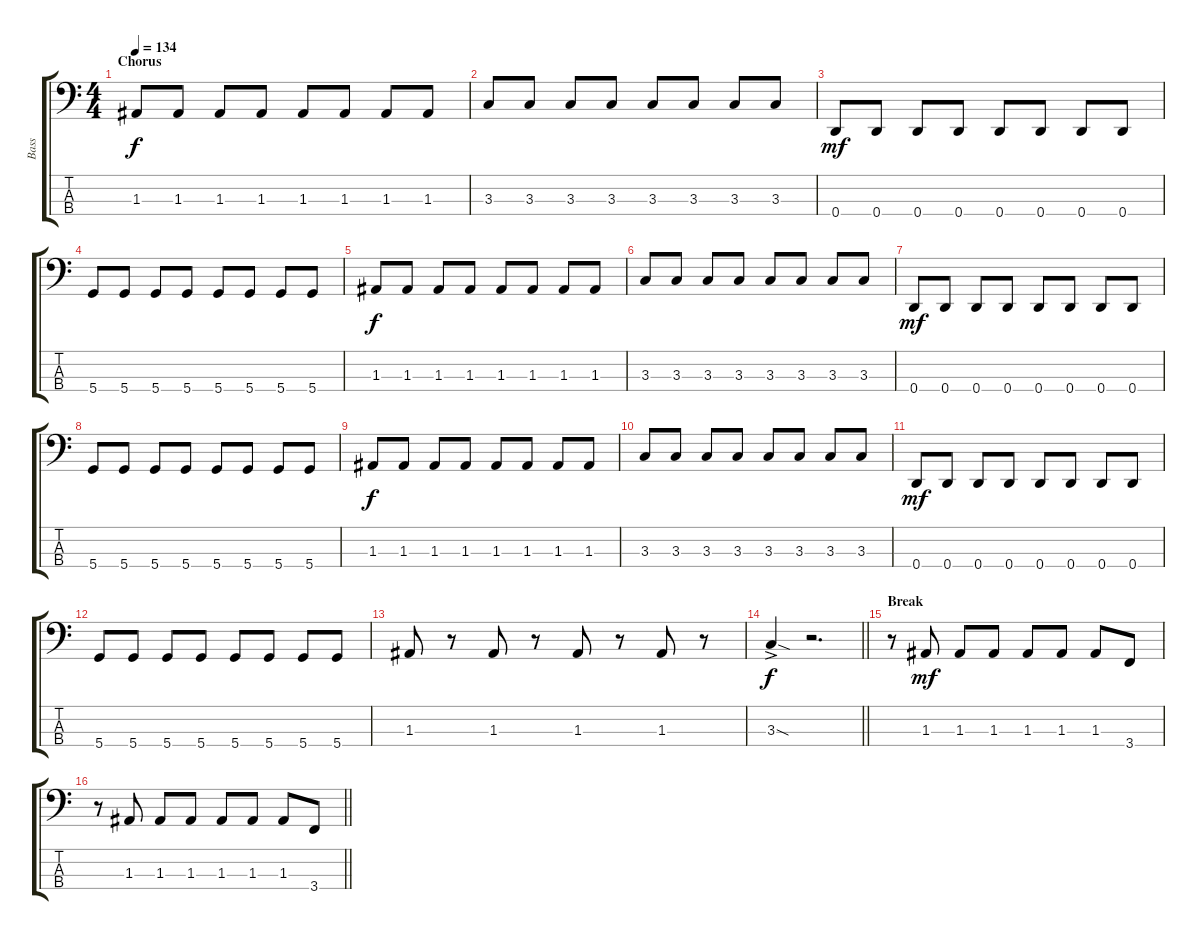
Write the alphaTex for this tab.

\track ("Bass" "Bass") {instrument electricbassfinger}
\staff {score tabs}
\tuning (G2 D2 A1 D1) {hide}
\ts (4 4)
\section ("" "Chorus")
\tempo 134
\clef f4
\ks c
1.3.8{dy f} 1.3.8 1.3.8 1.3.8 1.3.8 1.3.8 1.3.8 1.3.8 |
3.3.8 3.3.8 3.3.8 3.3.8 3.3.8 3.3.8 3.3.8 3.3.8 |
0.4.8{dy mf} 0.4.8 0.4.8 0.4.8 0.4.8 0.4.8 0.4.8 0.4.8 |
5.4.8 5.4.8 5.4.8 5.4.8 5.4.8 5.4.8 5.4.8 5.4.8 |
1.3.8{dy f} 1.3.8 1.3.8 1.3.8 1.3.8 1.3.8 1.3.8 1.3.8 |
3.3.8 3.3.8 3.3.8 3.3.8 3.3.8 3.3.8 3.3.8 3.3.8 |
0.4.8{dy mf} 0.4.8 0.4.8 0.4.8 0.4.8 0.4.8 0.4.8 0.4.8 |
5.4.8 5.4.8 5.4.8 5.4.8 5.4.8 5.4.8 5.4.8 5.4.8 |
1.3.8{dy f} 1.3.8 1.3.8 1.3.8 1.3.8 1.3.8 1.3.8 1.3.8 |
3.3.8 3.3.8 3.3.8 3.3.8 3.3.8 3.3.8 3.3.8 3.3.8 |
0.4.8{dy mf} 0.4.8 0.4.8 0.4.8 0.4.8 0.4.8 0.4.8 0.4.8 |
5.4.8 5.4.8 5.4.8 5.4.8 5.4.8 5.4.8 5.4.8 5.4.8 |
1.3.8 r.8 1.3.8 r.8 1.3.8 r.8 1.3.8 r.8 |
\barLineRight lightlight
3.3{sod ac}.4{dy f} r.2{d} |
\section ("" "Break")
r.8 1.3.8{dy mf} 1.3.8 1.3.8 1.3.8 1.3.8 1.3.8 3.4.8 |
\barLineRight lightlight
r.8 1.3.8 1.3.8 1.3.8 1.3.8 1.3.8 1.3.8 3.4.8
